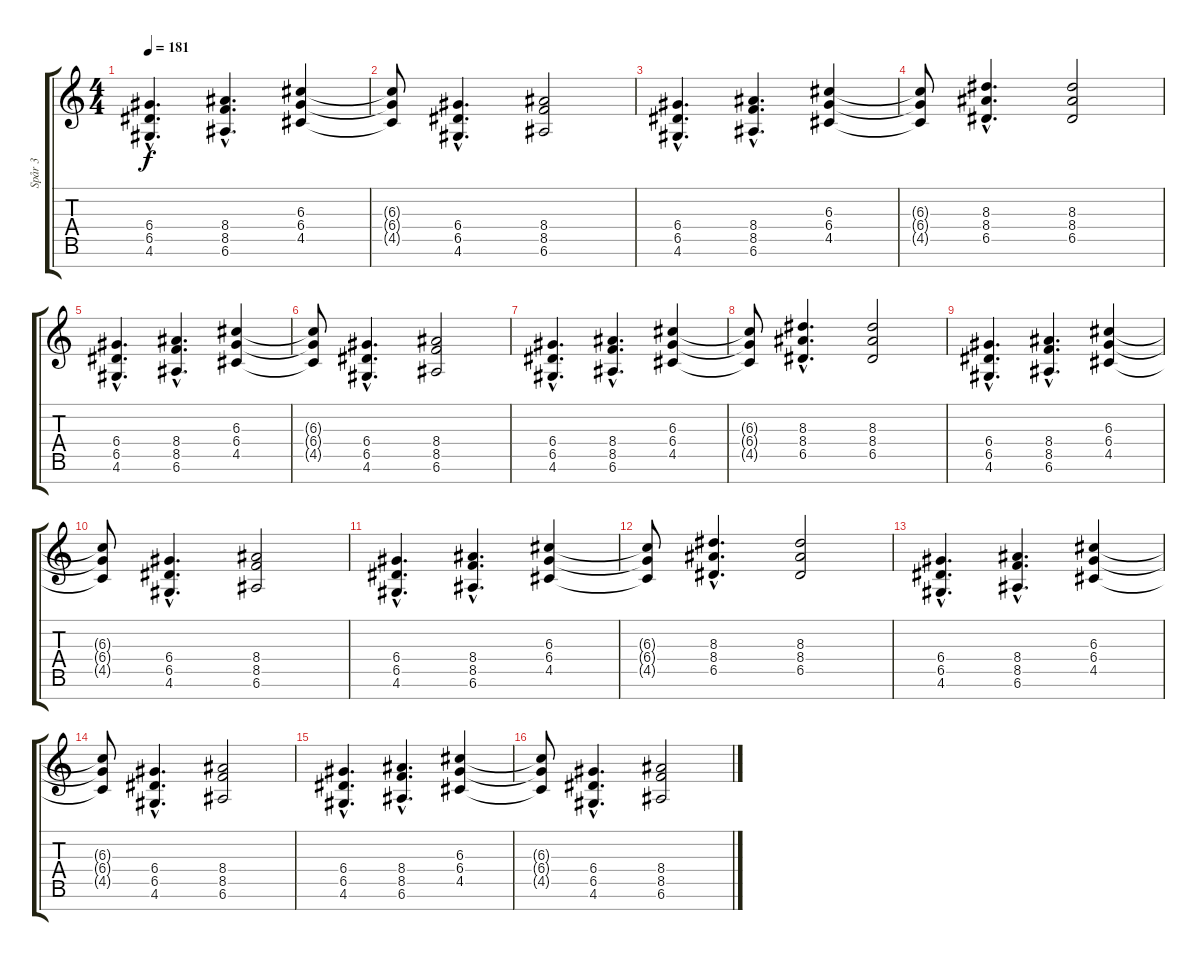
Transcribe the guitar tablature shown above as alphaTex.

\track ("Spår 3" "Spår 3") {instrument stringensemble1}
\staff {score tabs}
\tuning (E5 B4 G4 D4 A3 E3 B2) {hide}
\ts (4 4)
\tempo 181
\clef g2
\ks c
(6.4{hac} 6.5{hac} 4.6{hac}).4{d dy f} (8.4{hac} 8.5{hac} 6.6{hac}).4{d} (6.3 6.4 4.5).4 |
(6.3{t} 6.4{t} 4.5{t}).8 (6.4{hac} 6.5{hac} 4.6{hac}).4{d} (8.4 8.5 6.6).2 |
(6.4{hac} 6.5{hac} 4.6{hac}).4{d} (8.4{hac} 8.5{hac} 6.6{hac}).4{d} (6.3 6.4 4.5).4 |
(6.3{t} 6.4{t} 4.5{t}).8 (8.3{hac} 8.4{hac} 6.5{hac}).4{d} (8.3 8.4 6.5).2 |
(6.4{hac} 6.5{hac} 4.6{hac}).4{d} (8.4{hac} 8.5{hac} 6.6{hac}).4{d} (6.3 6.4 4.5).4 |
(6.3{t} 6.4{t} 4.5{t}).8 (6.4{hac} 6.5{hac} 4.6{hac}).4{d} (8.4 8.5 6.6).2 |
(6.4{hac} 6.5{hac} 4.6{hac}).4{d} (8.4{hac} 8.5{hac} 6.6{hac}).4{d} (6.3 6.4 4.5).4 |
(6.3{t} 6.4{t} 4.5{t}).8 (8.3{hac} 8.4{hac} 6.5{hac}).4{d} (8.3 8.4 6.5).2 |
(6.4{hac} 6.5{hac} 4.6{hac}).4{d} (8.4{hac} 8.5{hac} 6.6{hac}).4{d} (6.3 6.4 4.5).4 |
(6.3{t} 6.4{t} 4.5{t}).8 (6.4{hac} 6.5{hac} 4.6{hac}).4{d} (8.4 8.5 6.6).2 |
(6.4{hac} 6.5{hac} 4.6{hac}).4{d} (8.4{hac} 8.5{hac} 6.6{hac}).4{d} (6.3 6.4 4.5).4 |
(6.3{t} 6.4{t} 4.5{t}).8 (8.3{hac} 8.4{hac} 6.5{hac}).4{d} (8.3 8.4 6.5).2 |
(6.4{hac} 6.5{hac} 4.6{hac}).4{d} (8.4{hac} 8.5{hac} 6.6{hac}).4{d} (6.3 6.4 4.5).4 |
(6.3{t} 6.4{t} 4.5{t}).8 (6.4{hac} 6.5{hac} 4.6{hac}).4{d} (8.4 8.5 6.6).2 |
(6.4{hac} 6.5{hac} 4.6{hac}).4{d} (8.4{hac} 8.5{hac} 6.6{hac}).4{d} (6.3 6.4 4.5).4 |
(6.3{t} 6.4{t} 4.5{t}).8 (6.4{hac} 6.5{hac} 4.6{hac}).4{d} (8.4 8.5 6.6).2
